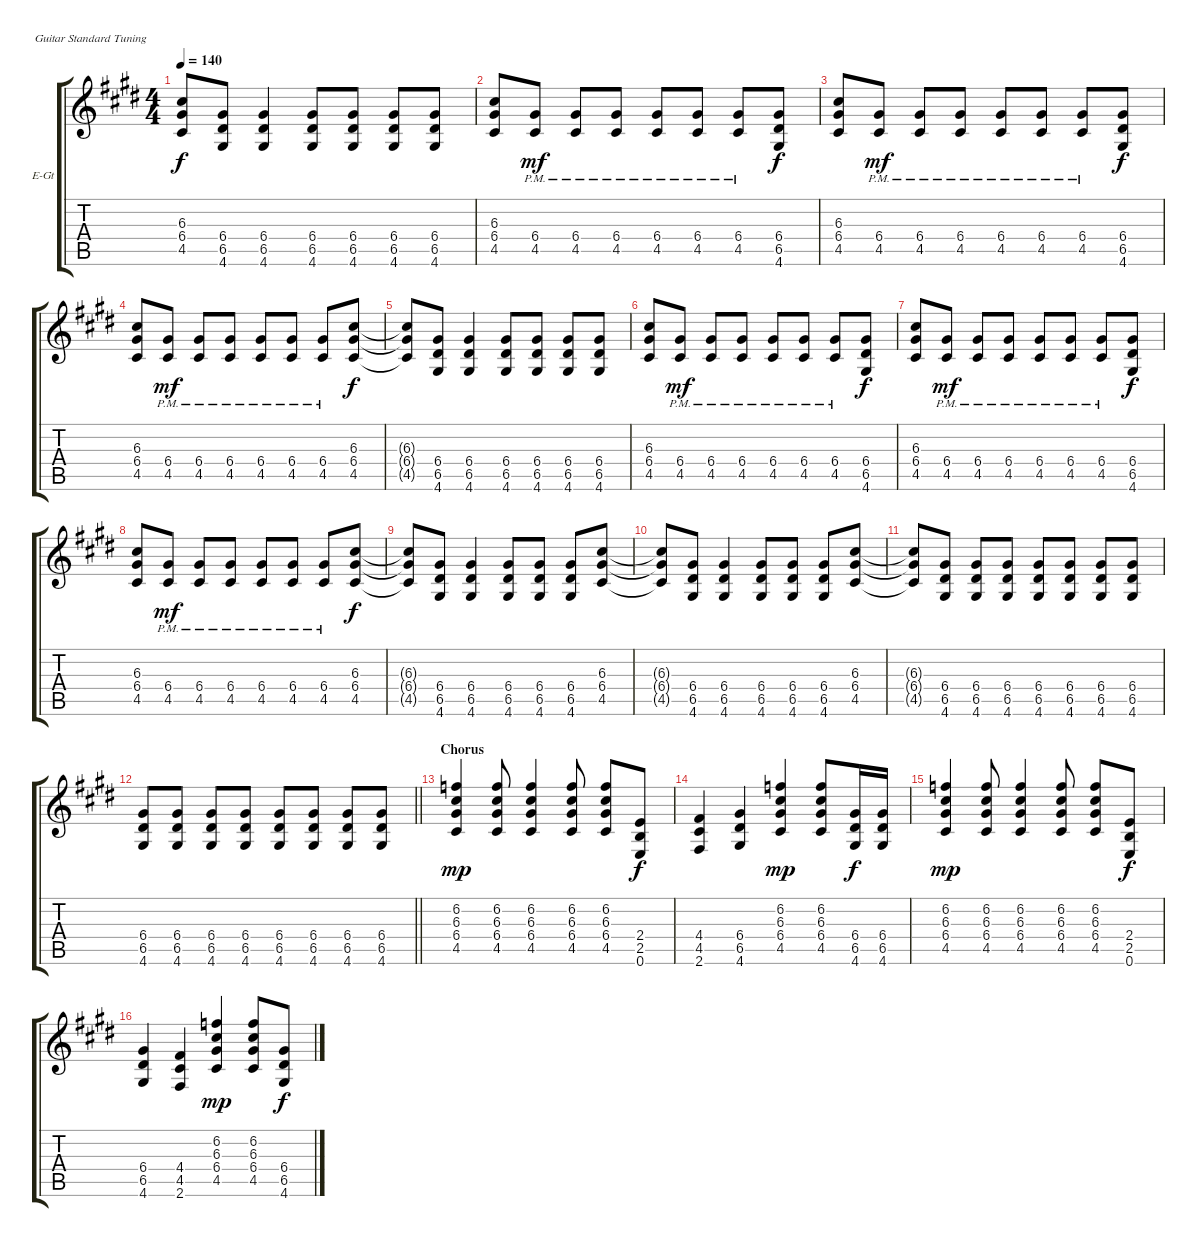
\bracketExtendMode groupsimilarinstruments
\firstSystemTrackNameOrientation horizontal
\otherSystemsTrackNameOrientation horizontal
\track ("Billi Joe [rhythm]" "E-Gt") {instrument distortionguitar}
\staff {score tabs}
\tuning (E4 B3 G3 D3 A2 E2)
\ts (4 4)
\tempo 140
\clef g2
\ks e
(6.3{t} 6.4{t} 4.5{t}).8{dy f} (6.4 6.5 4.6).8 (6.4 6.5 4.6).4 (6.4 6.5 4.6).8 (6.4 6.5 4.6).8 (6.4 6.5 4.6).8 (6.4 6.5 4.6).8 |
(6.3 6.4 4.5).8 (6.4{pm} 4.5{pm}).8{dy mf} (6.4{pm} 4.5{pm}).8 (6.4{pm} 4.5{pm}).8 (6.4{pm} 4.5{pm}).8 (6.4{pm} 4.5{pm}).8 (6.4{pm} 4.5{pm}).8 (6.4 6.5 4.6).8{dy f} |
(6.3 6.4 4.5).8 (6.4{pm} 4.5{pm}).8{dy mf} (6.4{pm} 4.5{pm}).8 (6.4{pm} 4.5{pm}).8 (6.4{pm} 4.5{pm}).8 (6.4{pm} 4.5{pm}).8 (6.4{pm} 4.5{pm}).8 (6.4 6.5 4.6).8{dy f} |
(6.3 6.4 4.5).8 (6.4{pm} 4.5{pm}).8{dy mf} (6.4{pm} 4.5{pm}).8 (6.4{pm} 4.5{pm}).8 (6.4{pm} 4.5{pm}).8 (6.4{pm} 4.5{pm}).8 (6.4{pm} 4.5{pm}).8 (6.3 6.4 4.5).8{dy f} |
(6.3{t} 6.4{t} 4.5{t}).8 (6.4 6.5 4.6).8 (6.4 6.5 4.6).4 (6.4 6.5 4.6).8 (6.4 6.5 4.6).8 (6.4 6.5 4.6).8 (6.4 6.5 4.6).8 |
(6.3 6.4 4.5).8 (6.4{pm} 4.5{pm}).8{dy mf} (6.4{pm} 4.5{pm}).8 (6.4{pm} 4.5{pm}).8 (6.4{pm} 4.5{pm}).8 (6.4{pm} 4.5{pm}).8 (6.4{pm} 4.5{pm}).8 (6.4 6.5 4.6).8{dy f} |
(6.3 6.4 4.5).8 (6.4{pm} 4.5{pm}).8{dy mf} (6.4{pm} 4.5{pm}).8 (6.4{pm} 4.5{pm}).8 (6.4{pm} 4.5{pm}).8 (6.4{pm} 4.5{pm}).8 (6.4{pm} 4.5{pm}).8 (6.4 6.5 4.6).8{dy f} |
(6.3 6.4 4.5).8 (6.4{pm} 4.5{pm}).8{dy mf} (6.4{pm} 4.5{pm}).8 (6.4{pm} 4.5{pm}).8 (6.4{pm} 4.5{pm}).8 (6.4{pm} 4.5{pm}).8 (6.4{pm} 4.5{pm}).8 (6.3 6.4 4.5).8{dy f} |
(6.3{t} 6.4{t} 4.5{t}).8 (6.4 6.5 4.6).8 (6.4 6.5 4.6).4 (6.4 6.5 4.6).8 (6.4 6.5 4.6).8 (6.4 6.5 4.6).8 (6.3 6.4 4.5).8 |
(6.3{t} 6.4{t} 4.5{t}).8 (6.4 6.5 4.6).8 (6.4 6.5 4.6).4 (6.4 6.5 4.6).8 (6.4 6.5 4.6).8 (6.4 6.5 4.6).8 (6.3 6.4 4.5).8 |
(6.3{t} 6.4{t} 4.5{t}).8 (6.4 6.5 4.6).8 (6.4 6.5 4.6).8 (6.4 6.5 4.6).8 (6.4 6.5 4.6).8 (6.4 6.5 4.6).8 (6.4 6.5 4.6).8 (6.4 6.5 4.6).8 |
\barLineRight lightlight
(6.4 6.5 4.6).8 (6.4 6.5 4.6).8 (6.4 6.5 4.6).8 (6.4 6.5 4.6).8 (6.4 6.5 4.6).8 (6.4 6.5 4.6).8 (6.4 6.5 4.6).8 (6.4 6.5 4.6).8 |
\section ("" "Chorus")
(6.2 6.3 6.4 4.5).4{dy mp} (6.2 6.3 6.4 4.5).8 (6.2 6.3 6.4 4.5).4 (6.2 6.3 6.4 4.5).8 (6.2 6.3 6.4 4.5).8 (2.4 2.5 0.6).8{dy f} |
(4.4 4.5 2.6).4 (6.4 6.5 4.6).4 (6.2 6.3 6.4 4.5).4{dy mp} (6.2 6.3 6.4 4.5).8 (6.4 6.5 4.6).16{dy f} (6.4 6.5 4.6).16 |
(6.2 6.3 6.4 4.5).4{dy mp} (6.2 6.3 6.4 4.5).8 (6.2 6.3 6.4 4.5).4 (6.2 6.3 6.4 4.5).8 (6.2 6.3 6.4 4.5).8 (2.4 2.5 0.6).8{dy f} |
(6.4 6.5 4.6).4 (4.4 4.5 2.6).4 (6.2 6.3 6.4 4.5).4{dy mp} (6.2 6.3 6.4 4.5).8 (6.4 6.5 4.6).8{dy f}
